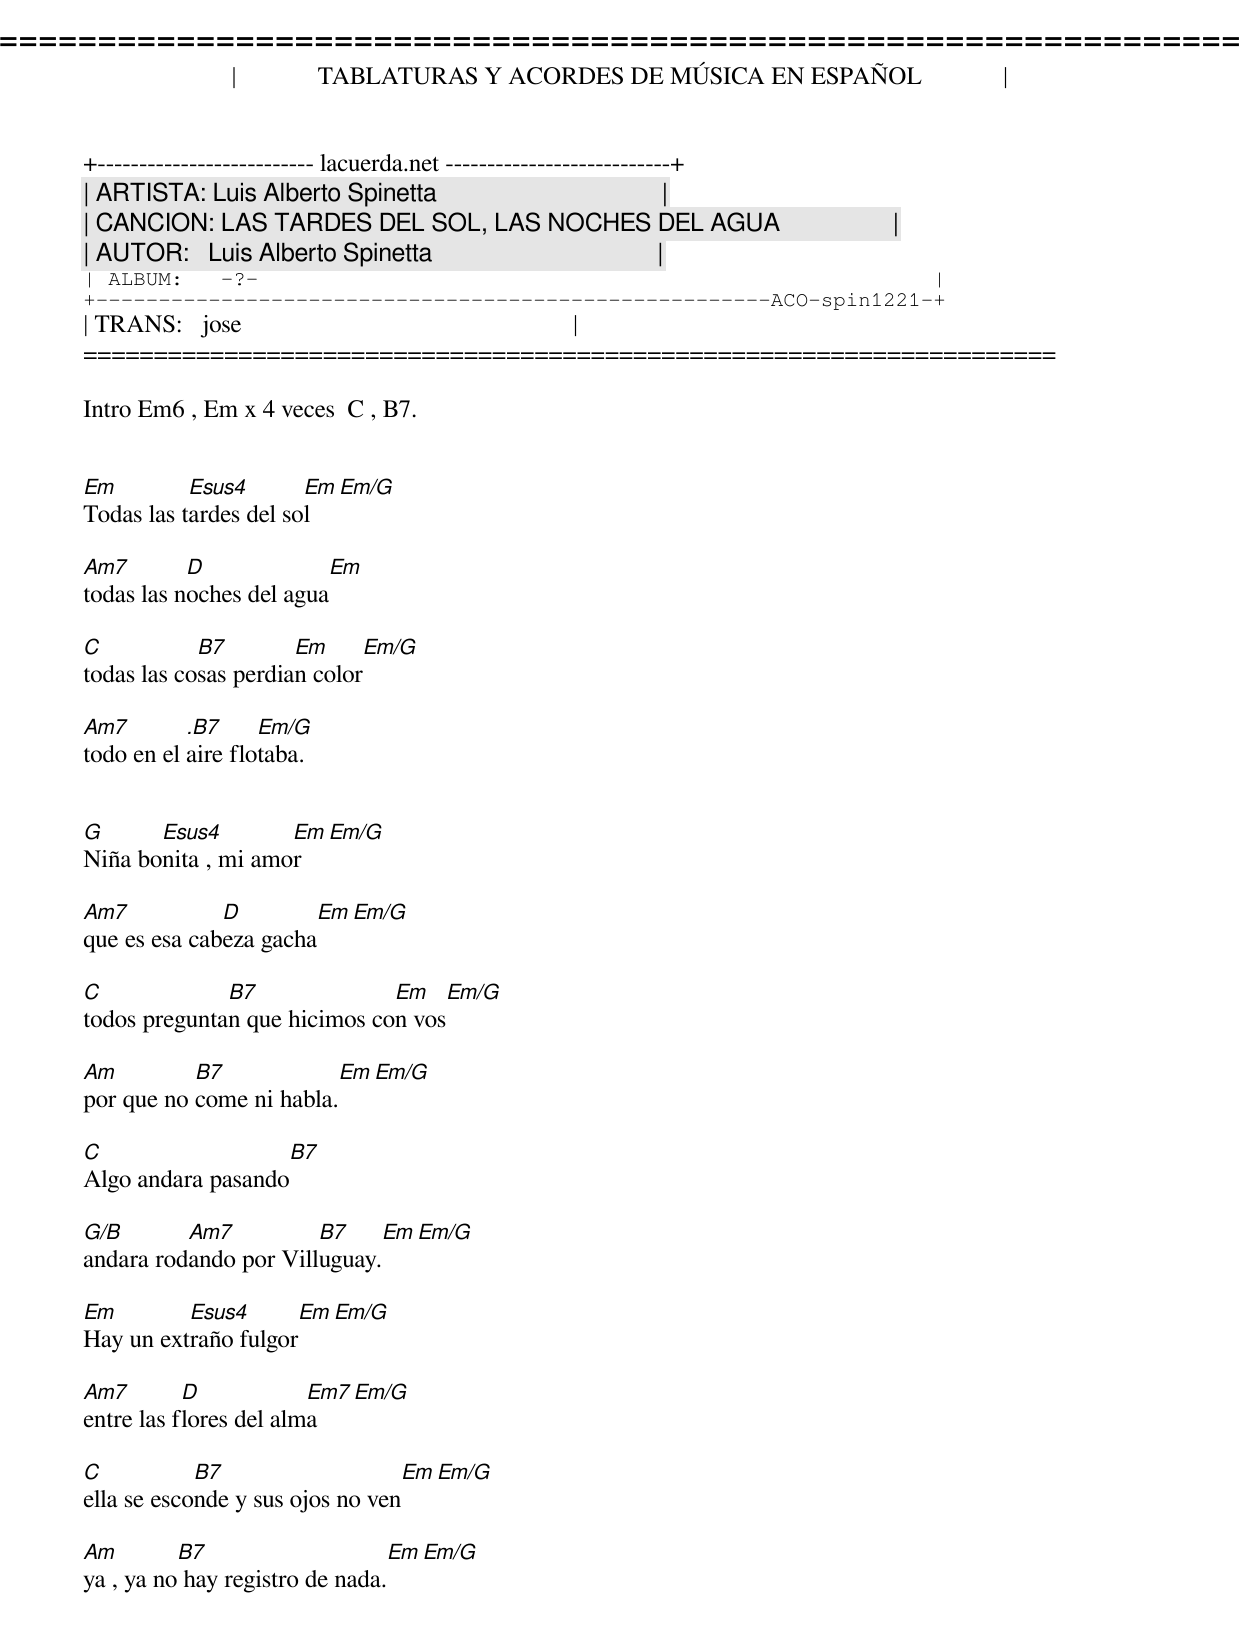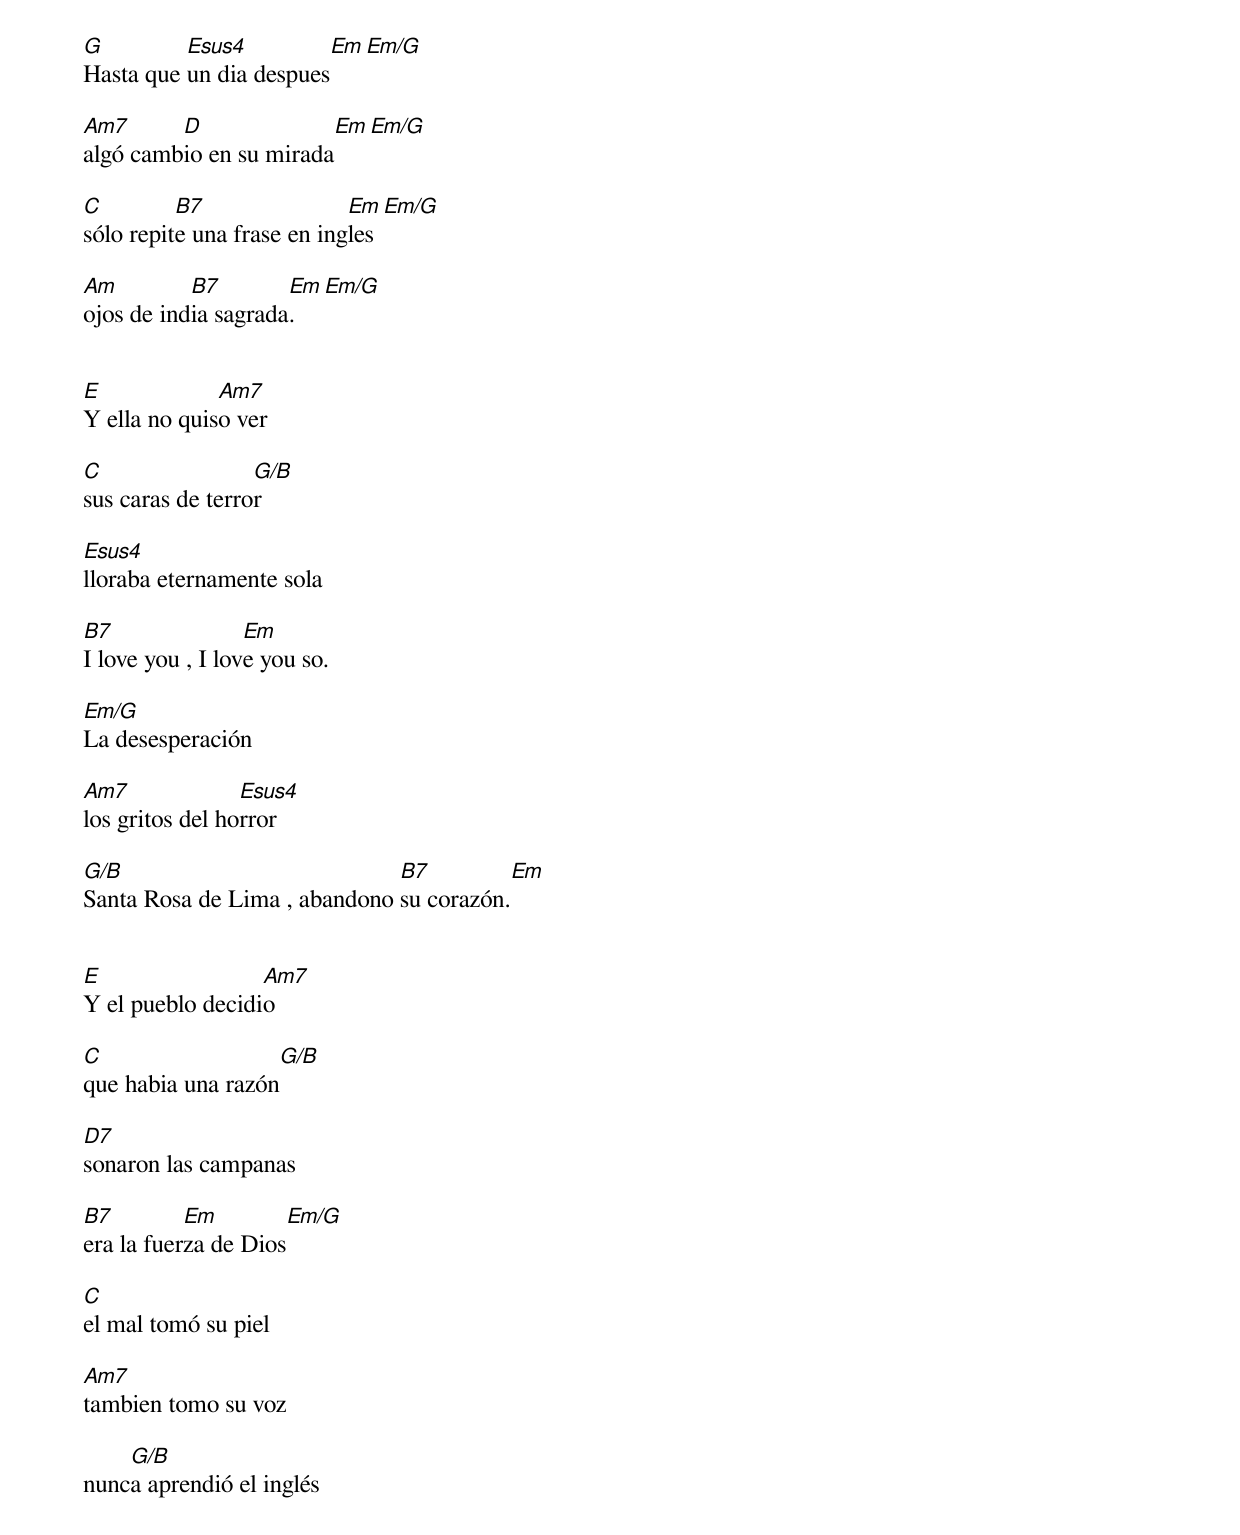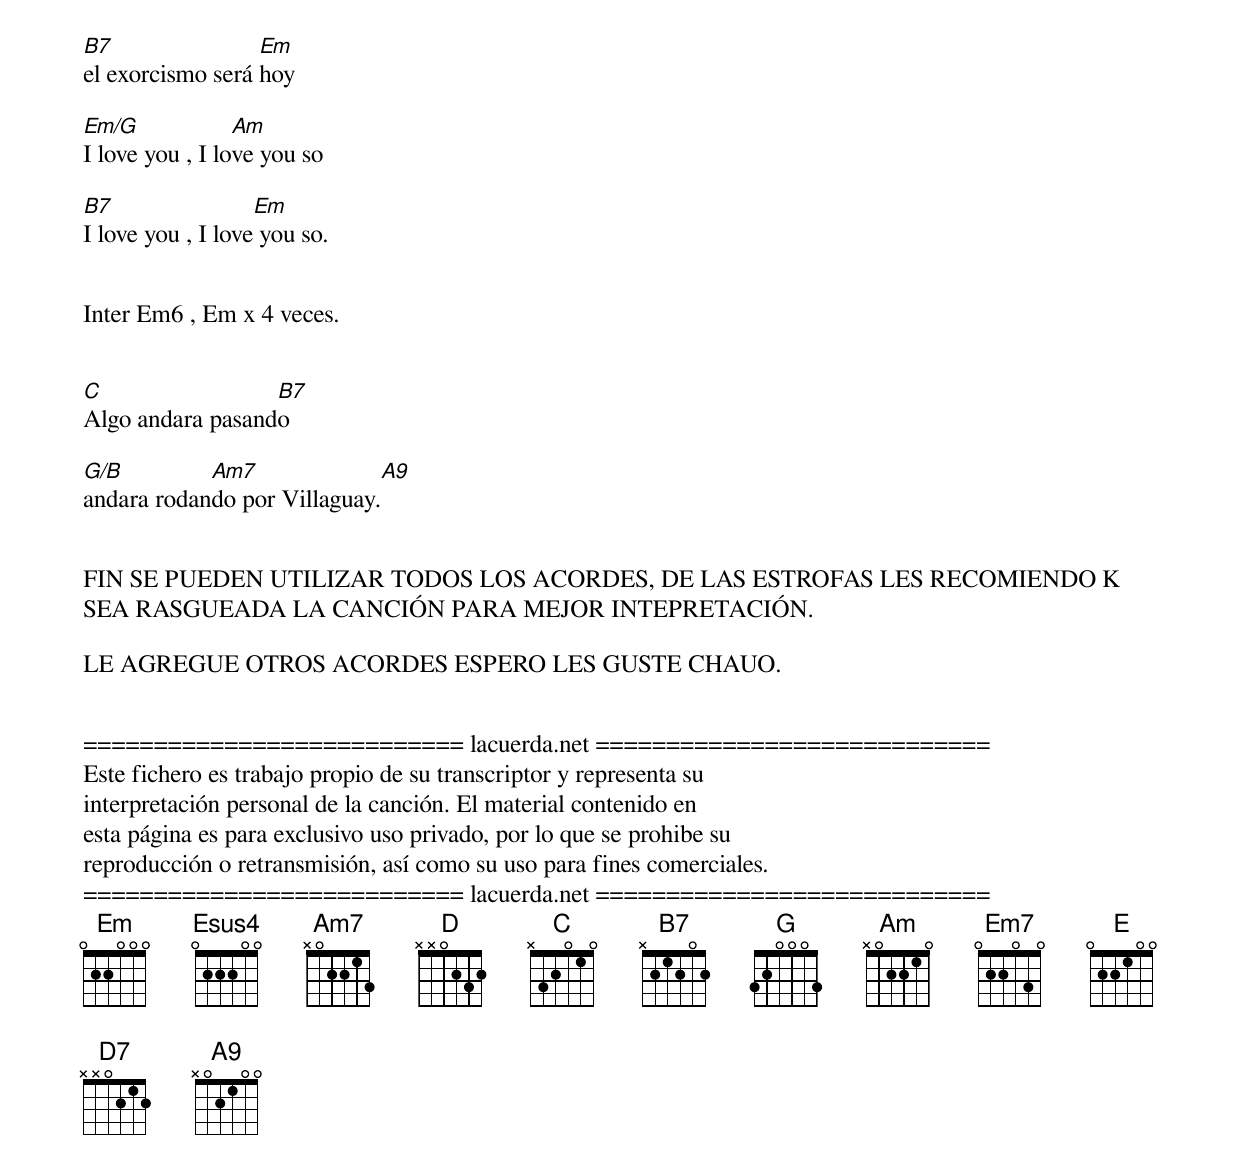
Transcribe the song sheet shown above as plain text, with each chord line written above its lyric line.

=====================================================================
|             TABLATURAS Y ACORDES DE MÚSICA EN ESPAÑOL             |
+-------------------------- lacuerda.net ---------------------------+
| ARTISTA: Luis Alberto Spinetta                                    |
| CANCION: LAS TARDES DEL SOL, LAS NOCHES DEL AGUA                  |
| AUTOR:   Luis Alberto Spinetta                                    |
| ALBUM:   -?-                                                      |
+------------------------------------------------------ACO-spin1221-+
| TRANS:   jose                                                     |
=====================================================================

Intro Em6 , Em x 4 veces  C , B7.


Em         Esus4       Em   Em/G
Todas las tardes del sol

Am7        D              Em
todas las noches del agua

C           B7        Em       Em/G
todas las cosas perdian color

Am7        .B7     Em/G
todo en el aire flotaba.


G      Esus4        Em   Em/G
Niña bonita , mi amor

Am7           D         Em    Em/G
que es esa cabeza gacha

C             B7              Em          Em/G
todos preguntan que hicimos con vos

Am         B7            Em    Em/G
por que no come ni habla.

C                  B7
Algo andara pasando

G/B       Am7          B7      Em   Em/G
andara rodando por Villuguay.

Em        Esus4      Em   Em/G
Hay un extraño fulgor

Am7        D            Em7   Em/G
entre las flores del alma

C           B7                    Em       Em/G
ella se esconde y sus ojos no ven

Am        B7                     Em      Em/G
ya , ya no hay registro de nada.


G         Esus4            Em     Em/G
Hasta que un dia despues

Am7      D              Em      Em/G
algó cambio en su mirada

C         B7                Em         Em/G
sólo repite una frase en ingles

Am         B7        Em   Em/G
ojos de india sagrada.


E             Am7
Y ella no quiso ver

C                 G/B
sus caras de terror

Esus4
lloraba eternamente sola

B7                Em
I love you , I love you so.

Em/G
La desesperación

Am7              Esus4
los gritos del horror

G/B                           B7               Em
Santa Rosa de Lima , abandono su corazón.


E                 Am7
Y el pueblo decidio

C                   G/B
que habia una razón

D7
sonaron las campanas

B7         Em         Em/G
era la fuerza de Dios

C
el mal tomó su piel

Am7
tambien tomo su voz

    G/B
nunca aprendió el inglés

B7                Em
el exorcismo será hoy

Em/G             Am
I love you , I love you so

B7                 Em
I love you , I love you so.


Inter Em6 , Em x 4 veces.


C                 B7
Algo andara pasando

G/B         Am7              A9
andara rodando por Villaguay.


FIN SE PUEDEN UTILIZAR TODOS LOS ACORDES, DE LAS ESTROFAS LES RECOMIENDO K
SEA RASGUEADA LA CANCIÓN PARA MEJOR INTEPRETACIÓN.

LE AGREGUE OTROS ACORDES ESPERO LES GUSTE CHAUO.


=========================== lacuerda.net ============================
Este fichero es trabajo propio de su transcriptor y representa su
interpretación personal de la canción. El material contenido en
esta página es para exclusivo uso privado, por lo que se prohibe su
reproducción o retransmisión, así como su uso para fines comerciales.
=========================== lacuerda.net ============================
